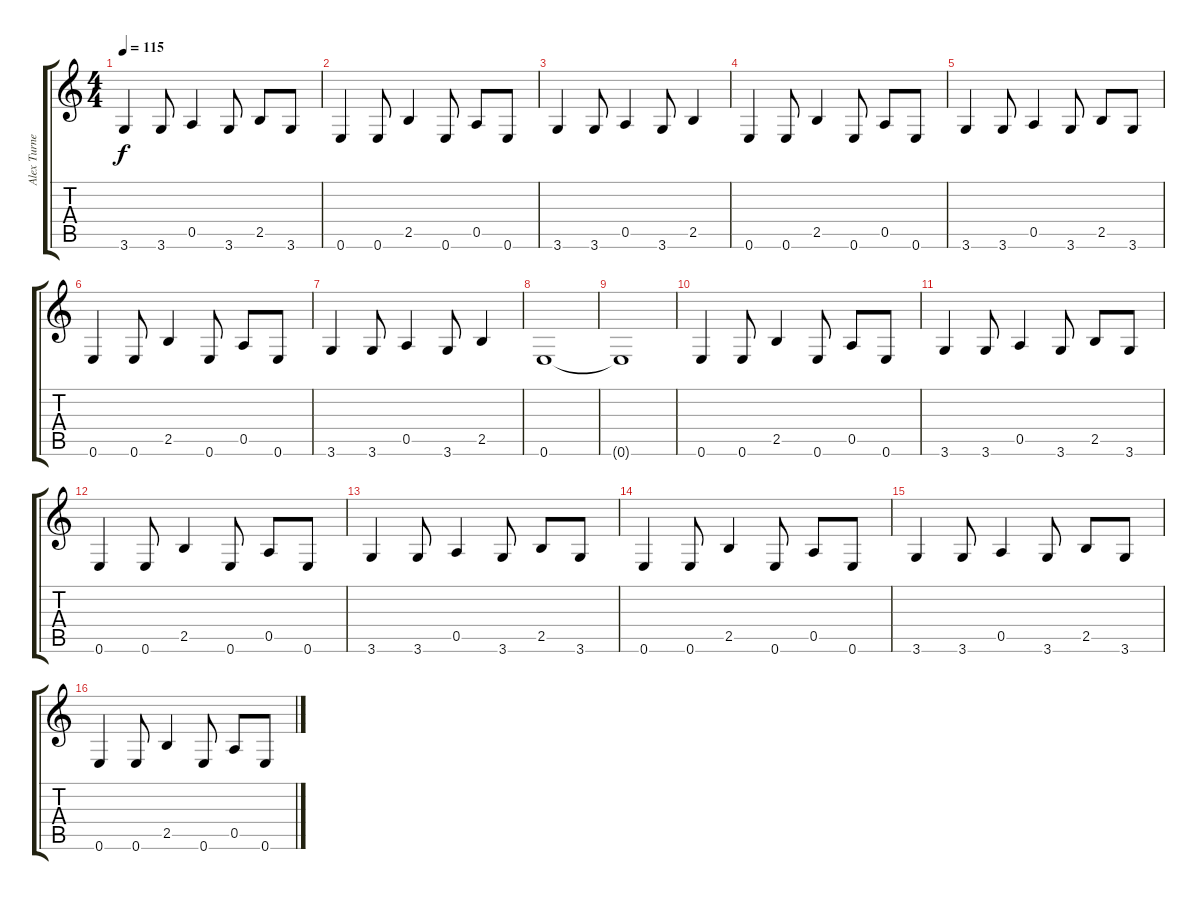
\track ("Alex Turner (Rhythm Guitar)" "Alex Turne") {instrument overdrivenguitar}
\staff {score tabs}
\tuning (E4 B3 G3 D3 A2 E2) {hide}
\ts (4 4)
\tempo 115
\clef g2
\ks c
3.6.4{dy f instrument electricguitarclean} 3.6.8 0.5.4 3.6.8 2.5.8 3.6.8 |
0.6.4{instrument electricguitarclean} 0.6.8 2.5.4 0.6.8 0.5.8 0.6.8 |
3.6.4{instrument electricguitarclean} 3.6.8 0.5.4 3.6.8 2.5.4 |
0.6.4{instrument electricguitarclean} 0.6.8 2.5.4 0.6.8 0.5.8 0.6.8 |
3.6.4{instrument electricguitarclean} 3.6.8 0.5.4 3.6.8 2.5.8 3.6.8 |
0.6.4{instrument electricguitarclean} 0.6.8 2.5.4 0.6.8 0.5.8 0.6.8 |
3.6.4{instrument electricguitarclean} 3.6.8 0.5.4 3.6.8 2.5.4 |
0.6.1 |
0.6{t}.1 |
0.6.4{instrument electricguitarclean} 0.6.8 2.5.4 0.6.8 0.5.8 0.6.8 |
3.6.4{instrument electricguitarclean} 3.6.8 0.5.4 3.6.8 2.5.8 3.6.8 |
0.6.4{instrument electricguitarclean} 0.6.8 2.5.4 0.6.8 0.5.8 0.6.8 |
3.6.4{instrument electricguitarclean} 3.6.8 0.5.4 3.6.8 2.5.8 3.6.8 |
0.6.4{instrument electricguitarclean} 0.6.8 2.5.4 0.6.8 0.5.8 0.6.8 |
3.6.4{instrument electricguitarclean} 3.6.8 0.5.4 3.6.8 2.5.8 3.6.8 |
0.6.4{instrument electricguitarclean} 0.6.8 2.5.4 0.6.8 0.5.8 0.6.8
